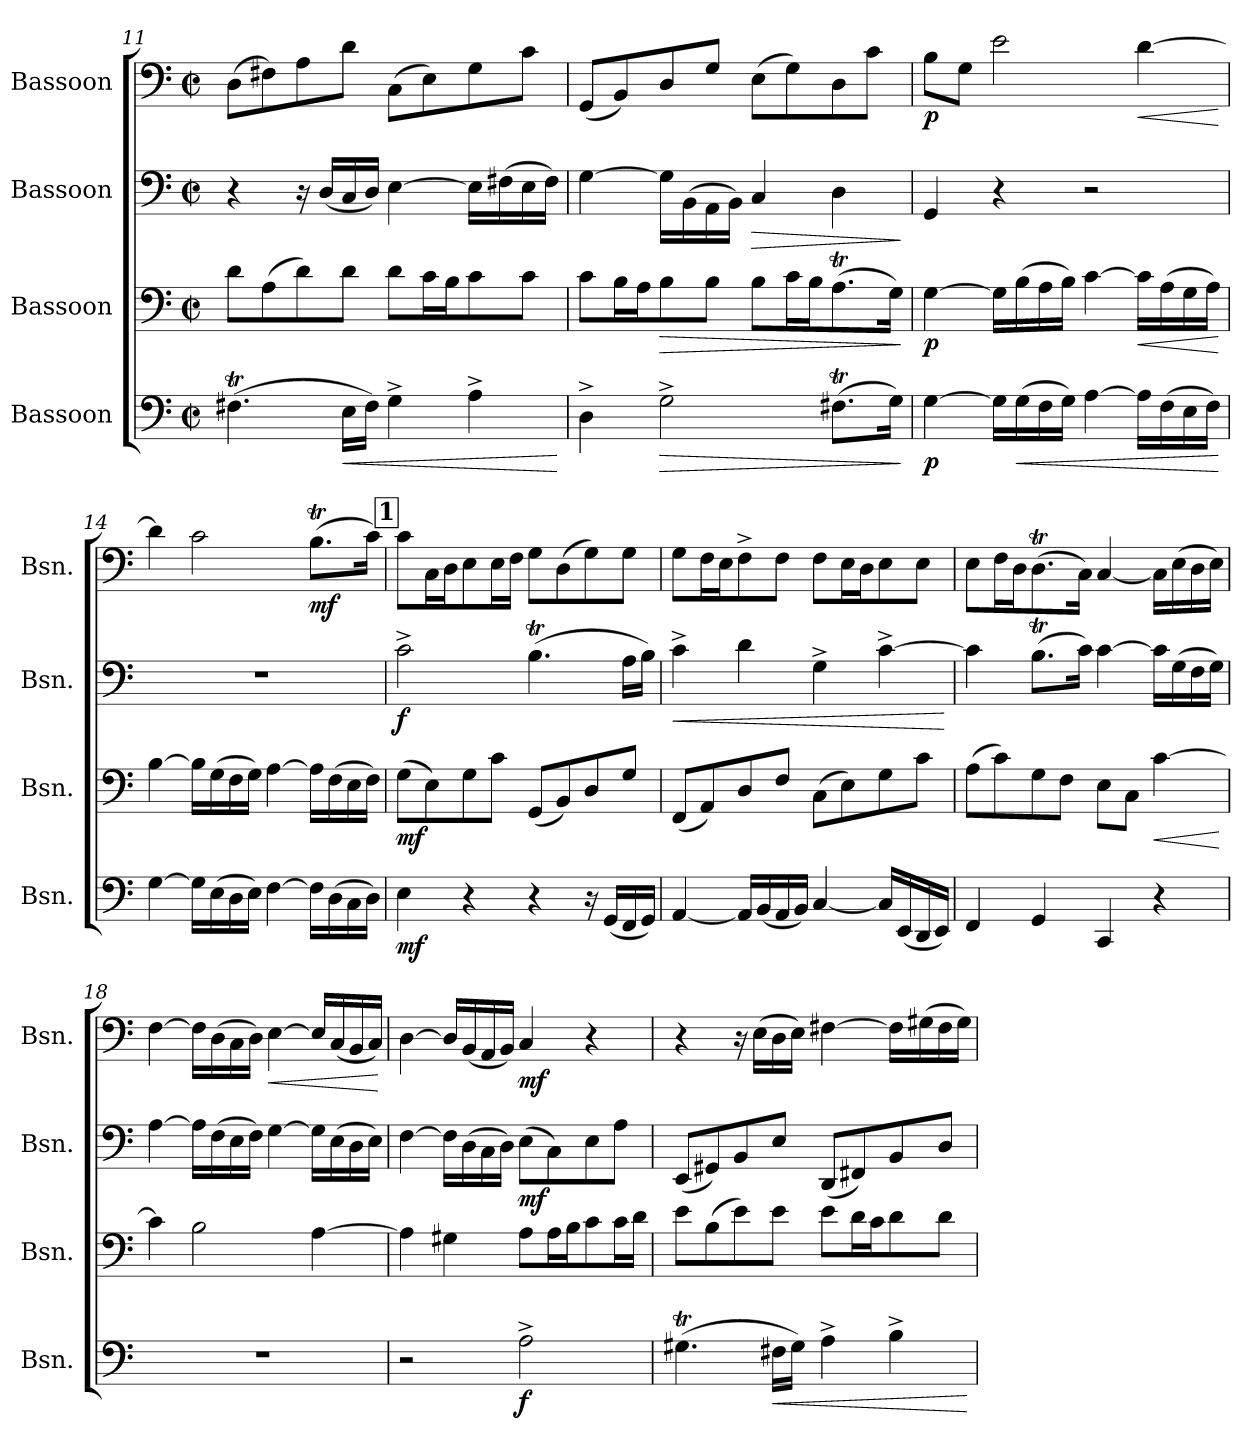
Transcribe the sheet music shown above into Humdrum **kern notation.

**kern	**dynam	**kern	**dynam	**kern	**dynam	**kern	**dynam
*part4	*part4	*part3	*part3	*part2	*part2	*part1	*part1
*staff4	*staff4	*staff3	*staff3	*staff2	*staff2	*staff1	*staff1
*I"Bassoon	*	*I"Bassoon	*	*I"Bassoon	*	*I"Bassoon	*
*I'Bsn.	*	*I'Bsn.	*	*I'Bsn.	*	*I'Bsn.	*
!!LO:LB:g=z
*clefF4	*	*clefF4	*	*clefF4	*	*clefF4	*
*k[]	*	*k[]	*	*k[]	*	*k[]	*
*M2/2	*	*M2/2	*	*M2/2	*	*M2/2	*
*met(c|)	*	*met(c|)	*	*met(c|)	*	*met(c|)	*
=11	=11	=11	=11	=11	=11	=11	=11
(4.F#Xt\	.	8d\L	.	4r	.	(8D\L	.
.	.	(8A\	.	.	.	8F#X\)	.
.	.	8d\)	.	16r	.	8A\	.
.	.	.	.	(16D/LL	.	.	.
!	!LO:HP:b	!	!	!	!	!	!
16E\LL	<	8d\J	.	16C/	.	8d\J	.
16F#\JJ)	.	.	.	16D/JJ)	.	.	.
4G^\	.	8d\L	.	[4E\	.	(8C\L	.
.	.	16c\L	.	.	.	8E\)	.
.	.	16B\J	.	.	.	.	.
4A^\	.	8c\	.	16E\LL]	.	8G\	.
.	.	.	.	(16F#X\	.	.	.
.	.	8c\J	.	16E\	.	8c\J	.
.	.	.	.	16F#\JJ)	.	.	.
.	[	.	.	.	.	.	.
=12	=12	=12	=12	=12	=12	=12	=12
4D^\	.	8c\L	.	[4G\	.	(8GG/L	.
.	.	16B\L	.	.	.	8BB/)	.
.	.	16A\J	.	.	.	.	.
!	!LO:HP:b	!	!LO:HP:b	!	!	!	!
2G^\	>	8B\	>	16G\LL]	.	8D/	.
.	.	.	.	(16BB\	.	.	.
.	.	8B\J	.	16AA\	.	8G/J	.
.	.	.	.	16BB\JJ)	.	.	.
!	!	!	!	!	!LO:HP:b	!	!
.	.	8B\L	.	4C/	>	(8E\L	.
.	.	16c\L	.	.	.	8G\)	.
.	.	16B\J	.	.	.	.	.
(8.F#Xt\L	.	(8.AT\	.	4D\	.	8D\	.
.	.	.	.	.	.	8c\J	.
16G\Jk)	.	16G\Jk)	.	.	.	.	.
.	]	.	]	.	]	.	.
=13	=13	=13	=13	=13	=13	=13	=13
!	!LO:DY:b	!	!LO:DY:b	!	!	!	!LO:DY:b
[4G\	p	[4G\	p	4GG/	.	8B\L	p
.	.	.	.	.	.	8G\J	.
16G\LL]	.	16G\LL]	.	4r	.	2e\	.
!	!LO:HP:b	!	!	!	!	!	!
(16G\	<	(16B\	.	.	.	.	.
16F\	.	16A\	.	.	.	.	.
16G\JJ)	.	16B\JJ)	.	.	.	.	.
[4A\	.	[4c\	.	2r	.	.	.
!	!	!	!LO:HP:b	!	!	!	!LO:HP:b
16A\LL]	.	16c\LL]	<	.	.	[4d\	<
(16F\	.	(16A\	.	.	.	.	.
16E\	.	16G\	.	.	.	.	.
16F\JJ)	.	16A\JJ)	.	.	.	.	.
.	[	.	[	.	.	.	[
!!LO:LB:g=z
=14	=14	=14	=14	=14	=14	=14	=14
[4G\	.	[4B\	.	1r	.	4d\]	.
16G\LL]	.	16B\LL]	.	.	.	2c\	.
(16E\	.	(16G\	.	.	.	.	.
16D\	.	16F\	.	.	.	.	.
16E\JJ)	.	16G\JJ)	.	.	.	.	.
[4F\	.	[4A\	.	.	.	.	.
!	!	!	!	!	!	!	!LO:DY:b
16F\LL]	.	16A\LL]	.	.	.	(8.Bt\L	mf
(16D\	.	(16F\	.	.	.	.	.
16C\	.	16E\	.	.	.	.	.
16D\JJ)	.	16F\JJ)	.	.	.	16c\Jk)	.
!!LO:REH:place=s1:a:B:fs=14:t=1
=15	=15	=15	=15	=15	=15	=15	=15
!	!LO:DY:b	!	!LO:DY:b	!	!LO:DY:b	!	!
4E\	mf	(8G\L	mf	2c^\	f	8c\L	.
.	.	8E\)	.	.	.	16C\L	.
.	.	.	.	.	.	16D\J	.
4r	.	8G\	.	.	.	8E\	.
.	.	8c\J	.	.	.	16E\L	.
.	.	.	.	.	.	16F\JJ	.
4r	.	(8GG/L	.	(4.Bt\	.	8G\L	.
.	.	8BB/)	.	.	.	(8D\	.
16r	.	8D/	.	.	.	8G\)	.
(16GG/LL	.	.	.	.	.	.	.
16FF/	.	8G/J	.	16A\LL	.	8G\J	.
16GG/JJ)	.	.	.	16B\JJ)	.	.	.
=16	=16	=16	=16	=16	=16	=16	=16
!	!	!	!	!	!LO:HP:b	!	!
[4AA/	.	(8FF/L	.	4c^\	<	8G\L	.
.	.	8AA/)	.	.	.	16F\L	.
.	.	.	.	.	.	16E\J	.
16AA/LL]	.	8D/	.	4d\	.	8F^\	.
(16BB/	.	.	.	.	.	.	.
16AA/	.	8F/J	.	.	.	8F\J	.
16BB/JJ)	.	.	.	.	.	.	.
[4C/	.	(8C\L	.	4G^\	.	8F\L	.
.	.	8E\)	.	.	.	16E\L	.
.	.	.	.	.	.	16D\J	.
16C/LL]	.	8G\	.	[4c^\	.	8E\	.
(16EE/	.	.	.	.	.	.	.
16DD/	.	8c\J	.	.	.	8E\J	.
16EE/JJ)	.	.	.	.	.	.	.
.	.	.	.	.	[	.	.
!!LO:PB:g=z
=17	=17	=17	=17	=17	=17	=17	=17
4FF/	.	(8A\L	.	4c\]	.	8E\L	.
.	.	8c\)	.	.	.	16F\L	.
.	.	.	.	.	.	16D\J	.
4GG/	.	8G\	.	(8.Bt\L	.	(8.DT\	.
.	.	8F\J	.	.	.	.	.
.	.	.	.	16c\Jk)	.	16C\Jk)	.
4CC/	.	8E\L	.	[4c\	.	[4C/	.
.	.	8C\J	.	.	.	.	.
!	!	!	!LO:HP:b	!	!	!	!
4r	.	[4c\	<	16c\LL]	.	16C\LL]	.
.	.	.	.	(16G\	.	(16E\	.
.	.	.	.	16F\	.	16D\	.
.	.	.	.	16G\JJ)	.	16E\JJ)	.
.	.	.	[	.	.	.	.
=18	=18	=18	=18	=18	=18	=18	=18
1r	.	4c\]	.	[4A\	.	[4F\	.
.	.	2B\	.	16A\LL]	.	16F\LL]	.
.	.	.	.	(16F\	.	(16D\	.
.	.	.	.	16E\	.	16C\	.
.	.	.	.	16F\JJ)	.	16D\JJ)	.
!	!	!	!	!	!	!	!LO:HP:b
.	.	.	.	[4G\	.	[4E\	<
.	.	[4A\	.	16G\LL]	.	16E/LL]	.
.	.	.	.	(16E\	.	(16C/	.
.	.	.	.	16D\	.	16BB/	.
.	.	.	.	16E\JJ)	.	16C/JJ)	.
.	.	.	.	.	.	.	[
=19	=19	=19	=19	=19	=19	=19	=19
2r	.	4A\]	.	[4F\	.	[4D\	.
.	.	4G#X\	.	16F\LL]	.	16D/LL]	.
.	.	.	.	(16D\	.	(16BB/	.
.	.	.	.	16C\	.	16AA/	.
.	.	.	.	16D\JJ)	.	16BB/JJ)	.
!	!LO:DY:b	!	!	!	!LO:DY:b	!	!LO:DY:b
2A^\	f	8A\L	.	(8E\L	mf	4C/	mf
.	.	16A\L	.	8C\)	.	.	.
.	.	16B\J	.	.	.	.	.
.	.	8c\	.	8E\	.	4r	.
.	.	16c\L	.	8A\J	.	.	.
.	.	16d\JJ	.	.	.	.	.
!!LO:LB:g=z
=20	=20	=20	=20	=20	=20	=20	=20
(4.G#Xt\	.	8e\L	.	(8EE/L	.	4r	.
.	.	(8B\	.	8GG#X/)	.	.	.
.	.	8e\)	.	8BB/	.	16r	.
.	.	.	.	.	.	(16E\LL	.
!	!LO:HP:b	!	!	!	!	!	!
16F#X\LL	<	8e\J	.	8E/J	.	16D\	.
16G#\JJ)	.	.	.	.	.	16E\JJ)	.
4A^\	.	8e\L	.	(8DD/L	.	[4F#X\	.
.	.	16d\L	.	8FF#X/)	.	.	.
.	.	16c\J	.	.	.	.	.
4B^\	.	8d\	.	8BB/	.	16F#\LL]	.
.	.	.	.	.	.	(16G#X\	.
.	.	8d\J	.	8D/J	.	16F#\	.
.	.	.	.	.	.	16G#\JJ)	.
.	[	.	.	.	.	.	.
=	=	=	=	=	=	=	=
*-	*-	*-	*-	*-	*-	*-	*-
